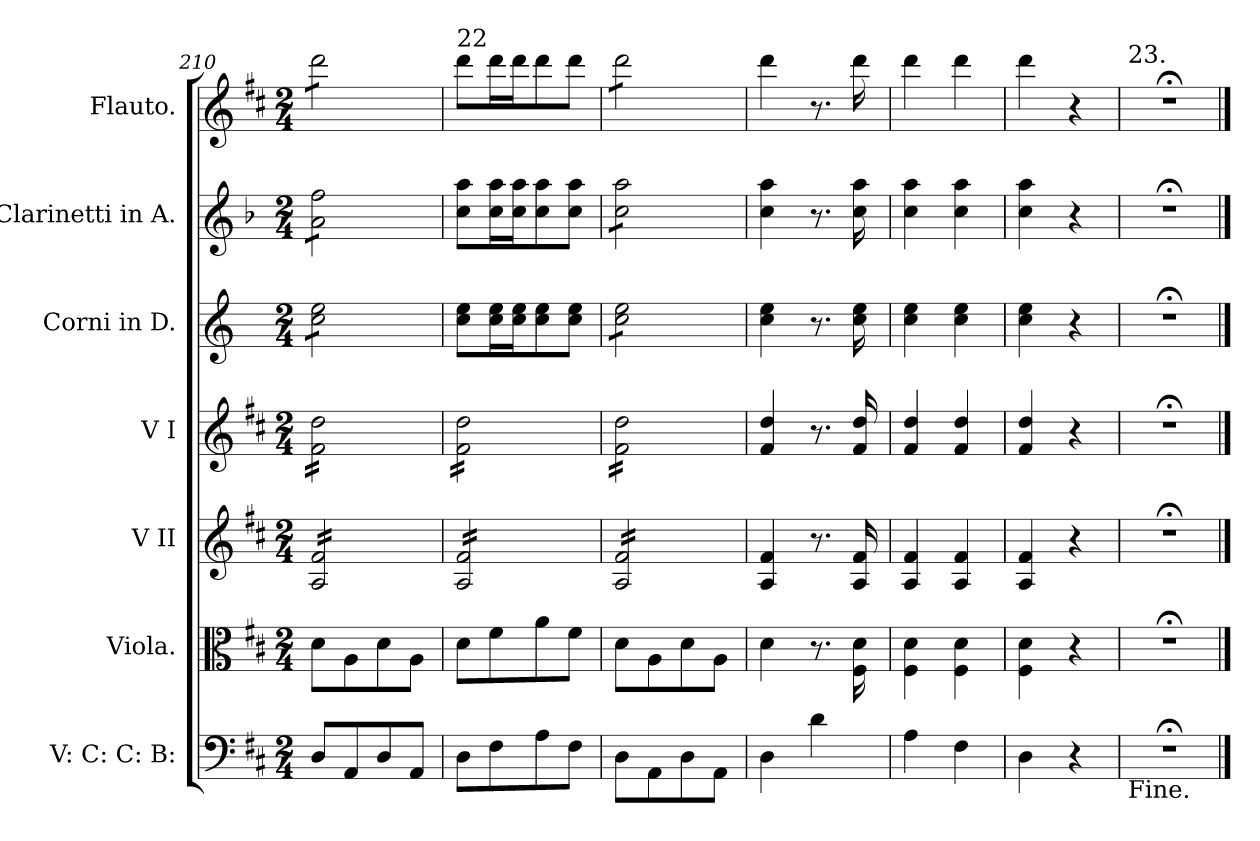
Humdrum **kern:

**kern	**kern	**kern	**kern	**kern	**kern	**kern
*part7	*part6	*part5	*part4	*part3	*part2	*part1
*staff7	*staff6	*staff5	*staff4	*staff3	*staff2	*staff1
*I"V: C: C: B:	*I"Viola.	*I"V II	*I"V I	*I"Corni in D.	*I"Clarinetti in A.	*I"Flauto.
*I'V:C: C:B:	*I'Viola	*I'V	*I'V	*I'Corni D.	*I'Clar: A.	*I'Fl:
*clefF4	*clefC3	*clefG2	*clefG2	*clefG2	*clefG2	*clefG2
*	*	*	*	*ITrd6c10	*ITrd2c3	*
*k[f#c#]	*k[f#c#]	*k[f#c#]	*k[f#c#]	*k[f#c#]	*k[f#c#]	*k[f#c#]
*M2/4	*M2/4	*M2/4	*M2/4	*M2/4	*M2/4	*M2/4
=210	=210	=210	=210	=210	=210	=210
*	*	*tremolo	*	*	*	*
*	*	*	*tremolo	*	*	*
*	*	*	*	*tremolo	*	*
*	*	*	*	*	*tremolo	*
*	*	*	*	*	*	*tremolo
8D/L	8d\L	16A/ 16f#/LL	16f#\ 16dd\LL	8d\ 8f#\L	8f#\ 8dd\L	8ddd\L
.	.	16A/ 16f#/	16f#\ 16dd\	.	.	.
8AA/	8A\	16A/ 16f#/	16f#\ 16dd\	8d\ 8f#\	8f#\ 8dd\	8ddd\
.	.	16A/ 16f#/	16f#\ 16dd\	.	.	.
8D/	8d\	16A/ 16f#/	16f#\ 16dd\	8d\ 8f#\	8f#\ 8dd\	8ddd\
.	.	16A/ 16f#/	16f#\ 16dd\	.	.	.
8AA/J	8A\J	16A/ 16f#/	16f#\ 16dd\	8d\ 8f#\J	8f#\ 8dd\J	8ddd\J
*	*	*	*	*	*	*Xtremolo
*	*	*	*	*	*Xtremolo	*
*	*	*	*	*Xtremolo	*	*
.	.	16A/ 16f#/JJ	16f#\ 16dd\JJ	.	.	.
=211	=211	=211	=211	=211	=211	=211
!	!	!	!	!	!	!LO:TX:a:t=22
8D\L	8d\L	16A/ 16f#/LL	16f#\ 16dd\LL	8d\ 8f#\L	8a\ 8ff#\L	8ddd\L
.	.	16A/ 16f#/	16f#\ 16dd\	.	.	.
8F#\	8f#\	16A/ 16f#/	16f#\ 16dd\	16d\ 16f#\L	16a\ 16ff#\L	16ddd\L
.	.	16A/ 16f#/	16f#\ 16dd\	16d\ 16f#\J	16a\ 16ff#\J	16ddd\J
8A\	8a\	16A/ 16f#/	16f#\ 16dd\	8d\ 8f#\	8a\ 8ff#\	8ddd\
.	.	16A/ 16f#/	16f#\ 16dd\	.	.	.
8F#\J	8f#\J	16A/ 16f#/	16f#\ 16dd\	8d\ 8f#\J	8a\ 8ff#\J	8ddd\J
.	.	16A/ 16f#/JJ	16f#\ 16dd\JJ	.	.	.
=212	=212	=212	=212	=212	=212	=212
*	*	*	*	*tremolo	*	*
*	*	*	*	*	*tremolo	*
*	*	*	*	*	*	*tremolo
8D\L	8d\L	16A/ 16f#/LL	16f#\ 16dd\LL	8d\ 8f#\L	8a\ 8ff#\L	8ddd\L
.	.	16A/ 16f#/	16f#\ 16dd\	.	.	.
8AA\	8A\	16A/ 16f#/	16f#\ 16dd\	8d\ 8f#\	8a\ 8ff#\	8ddd\
.	.	16A/ 16f#/	16f#\ 16dd\	.	.	.
8D\	8d\	16A/ 16f#/	16f#\ 16dd\	8d\ 8f#\	8a\ 8ff#\	8ddd\
.	.	16A/ 16f#/	16f#\ 16dd\	.	.	.
8AA\J	8A\J	16A/ 16f#/	16f#\ 16dd\	8d\ 8f#\J	8a\ 8ff#\J	8ddd\J
*	*	*	*	*	*	*Xtremolo
*	*	*	*	*	*Xtremolo	*
*	*	*	*	*Xtremolo	*	*
.	.	16A/ 16f#/JJ	16f#\ 16dd\JJ	.	.	.
*	*	*	*Xtremolo	*	*	*
*	*	*Xtremolo	*	*	*	*
=213	=213	=213	=213	=213	=213	=213
4D\	4d\	4A/ 4f#/	4f#/ 4dd/	4d\ 4f#\	4a\ 4ff#\	4ddd\
4d\	8.r	8.r	8.r	8.r	8.r	8.r
.	16F#\ 16d\	16A/ 16f#/	16f#/ 16dd/	16d\ 16f#\	16a\ 16ff#\	16ddd\
=214	=214	=214	=214	=214	=214	=214
4A\	4F#\ 4d\	4A/ 4f#/	4f#/ 4dd/	4d\ 4f#\	4a\ 4ff#\	4ddd\
4F#\	4F#\ 4d\	4A/ 4f#/	4f#/ 4dd/	4d\ 4f#\	4a\ 4ff#\	4ddd\
=215	=215	=215	=215	=215	=215	=215
4D\	4F#\ 4d\	4A/ 4f#/	4f#/ 4dd/	4d\ 4f#\	4a\ 4ff#\	4ddd\
4r	4r	4r	4r	4r	4r	4r
=216	=216	=216	=216	=216	=216	=216
!	!	!	!	!	!	!LO:TX:a:t=23.
!LO:TX:b:t=Fine.	!	!	!	!	!	!
2r;<	2r;<	2r;<	2r;<	2r;<	2r;<	2r;<
==	==	==	==	==	==	==
*-	*-	*-	*-	*-	*-	*-
